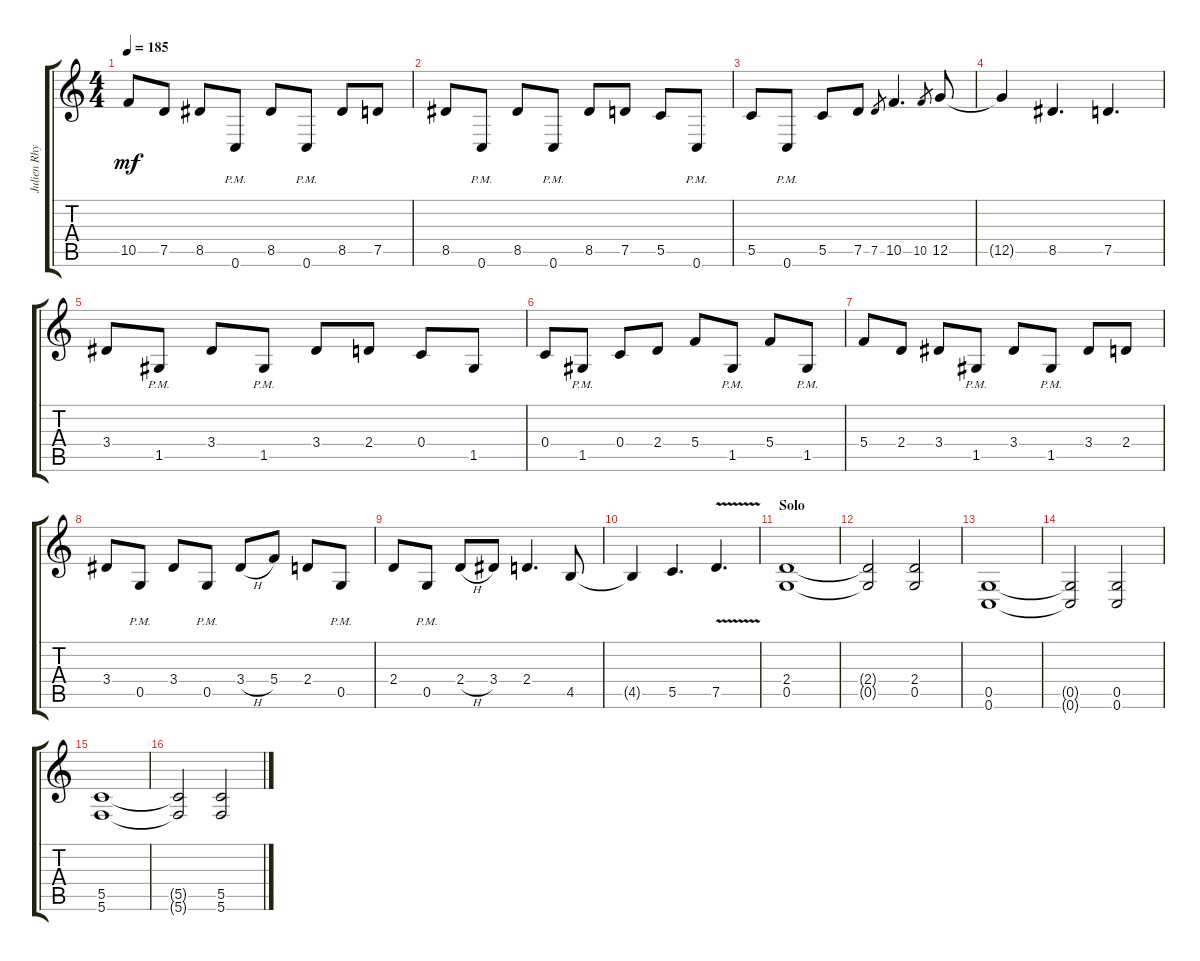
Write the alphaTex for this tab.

\track ("Julien Rhythm" "Julien Rhy") {instrument distortionguitar}
\staff {score tabs}
\tuning (D4 A3 F3 C3 G2 C2) {hide}
\ts (4 4)
\tempo 185
\clef g2
\ks c
10.5.8{dy mf} 7.5.8 8.5.8 0.6{pm}.8 8.5.8 0.6{pm}.8 8.5.8 7.5.8 |
8.5.8 0.6{pm}.8 8.5.8 0.6{pm}.8 8.5.8 7.5.8 5.5.8 0.6{pm}.8 |
5.5.8 0.6{pm}.8 5.5.8 7.5.8 7.5.8{gr} 10.5.4{d} 10.5.8{gr} 12.5.8 |
12.5{t}.4 8.5.4{d} 7.5.4{d} |
3.4.8 1.5{pm}.8 3.4.8 1.5{pm}.8 3.4.8 2.4.8 0.4.8 1.5.8 |
0.4.8 1.5{pm}.8 0.4.8 2.4.8 5.4.8 1.5{pm}.8 5.4.8 1.5{pm}.8 |
5.4.8 2.4.8 3.4.8 1.5{pm}.8 3.4.8 1.5{pm}.8 3.4.8 2.4.8 |
3.4.8 0.5{pm}.8 3.4.8 0.5{pm}.8 3.4{h}.8 5.4.8 2.4.8 0.5{pm}.8 |
2.4.8 0.5{pm}.8 2.4{h}.8 3.4.8 2.4.4{d} 4.5.8 |
4.5{t}.4 5.5.4{d} 7.5{v}.4{d} |
\section ("" "Solo")
(2.4 0.5).1 |
(2.4{t} 0.5{t}).2 (2.4 0.5).2 |
(0.5 0.6).1 |
(0.5{t} 0.6{t}).2 (0.5 0.6).2 |
(5.5 5.6).1 |
(5.5{t} 5.6{t}).2 (5.5 5.6).2
